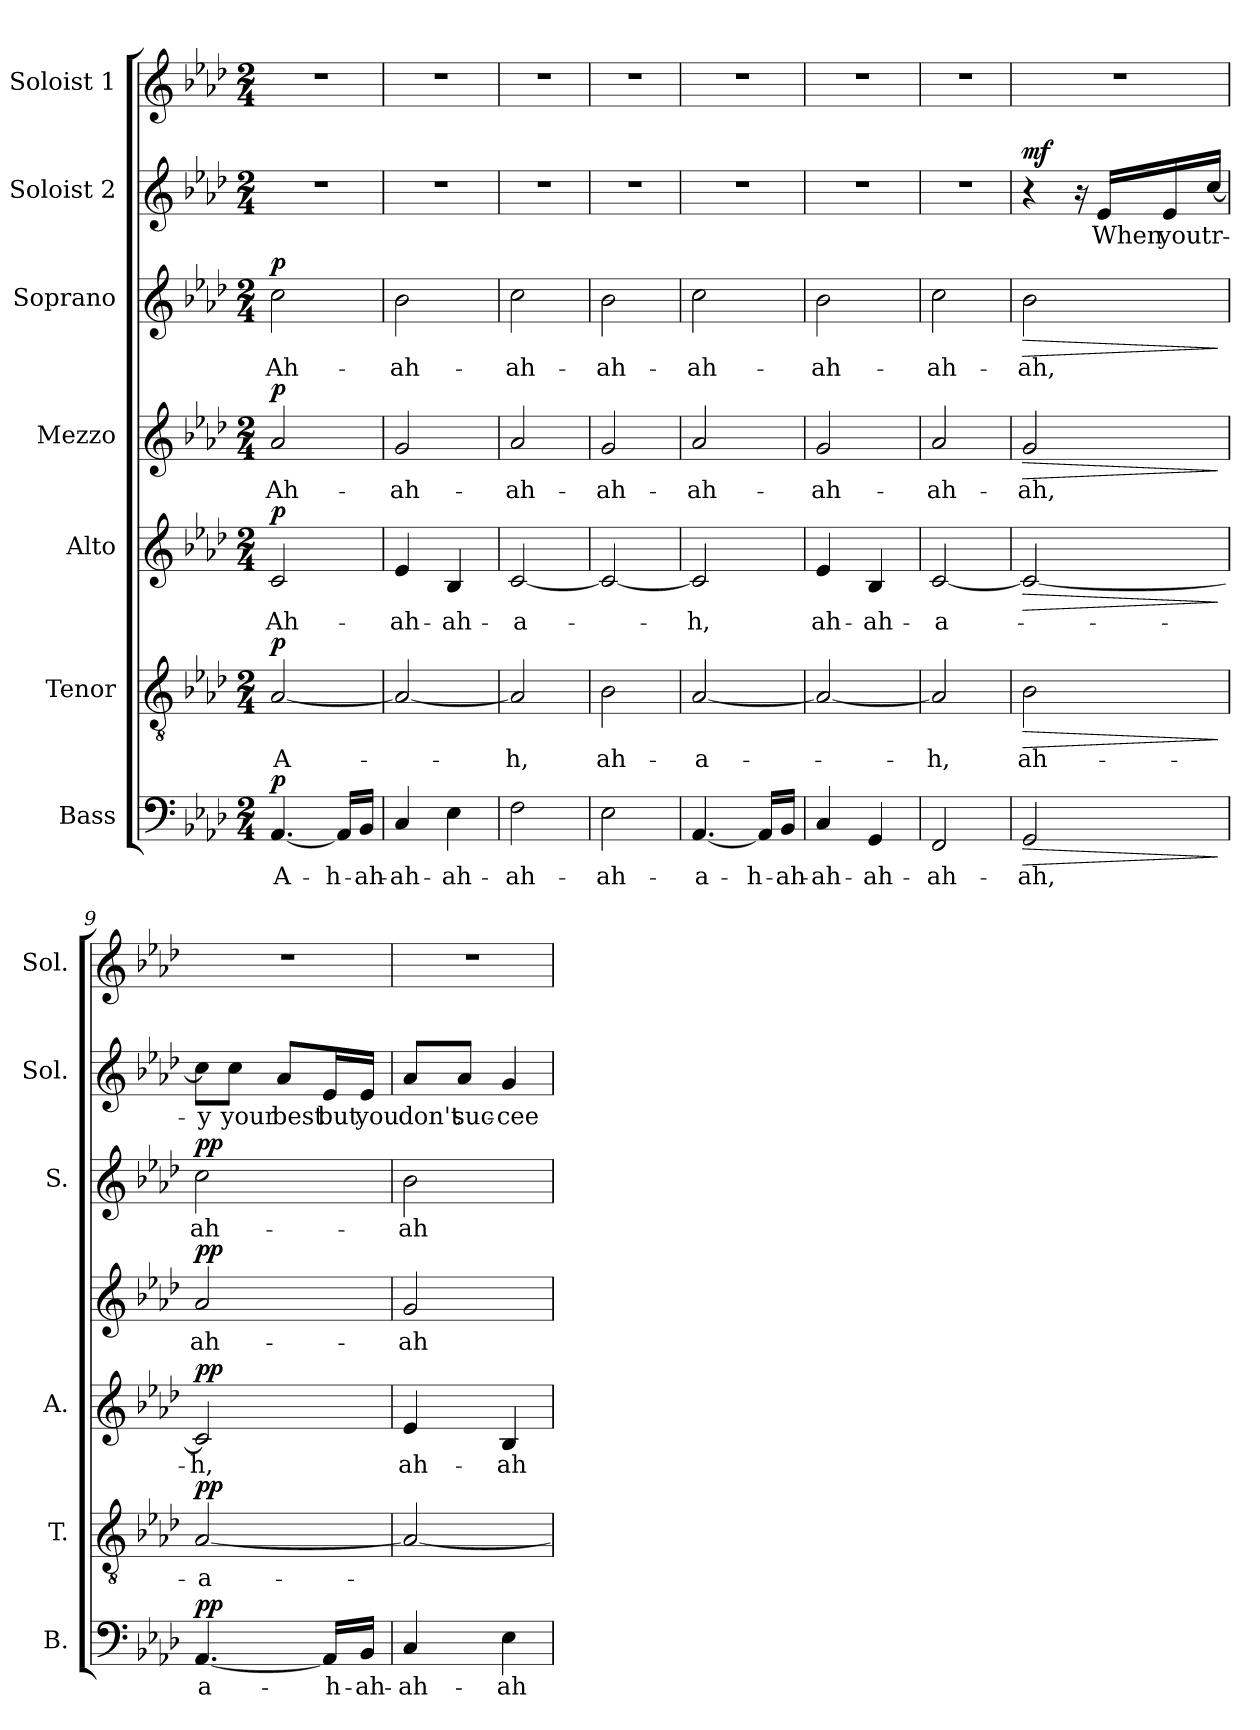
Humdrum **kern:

**kern	**text	**dynam	**kern	**text	**dynam	**kern	**text	**dynam	**kern	**text	**dynam	**kern	**text	**dynam	**kern	**text	**dynam	**kern
*part7	*part7	*part7	*part6	*part6	*part6	*part5	*part5	*part5	*part4	*part4	*part4	*part3	*part3	*part3	*part2	*part2	*part2	*part1
*staff7	*staff7	*staff7	*staff6	*staff6	*staff6	*staff5	*staff5	*staff5	*staff4	*staff4	*staff4	*staff3	*staff3	*staff3	*staff2	*staff2	*staff2	*staff1
*I"Bass	*	*	*I"Tenor	*	*	*I"Alto	*	*	*I"Mezzo	*	*	*I"Soprano	*	*	*I"Soloist 2	*	*	*I"Soloist 1
*I'B.	*	*	*I'T.	*	*	*I'A.	*	*	*	*	*	*I'S.	*	*	*I'Sol.	*	*	*I'Sol.
*clefF4	*	*	*clefGv2	*	*	*clefG2	*	*	*clefG2	*	*	*clefG2	*	*	*clefG2	*	*	*clefG2
*k[b-e-a-d-]	*	*	*k[b-e-a-d-]	*	*	*k[b-e-a-d-]	*	*	*k[b-e-a-d-]	*	*	*k[b-e-a-d-]	*	*	*k[b-e-a-d-]	*	*	*k[b-e-a-d-]
*M2/4	*	*	*M2/4	*	*	*M2/4	*	*	*M2/4	*	*	*M2/4	*	*	*M2/4	*	*	*M2/4
*MM58	*	*	*MM58	*	*	*MM58	*	*	*MM58	*	*	*MM58	*	*	*MM58	*	*	*MM58
=1	=1	=1	=1	=1	=1	=1	=1	=1	=1	=1	=1	=1	=1	=1	=1	=1	=1	=1
!	!LO:LY:b	!LO:DY:a	!	!LO:LY:b	!LO:DY:a	!	!LO:LY:b	!LO:DY:a	!	!LO:LY:b	!LO:DY:a	!	!LO:LY:b	!LO:DY:a	!	!	!	!
[4.AA-/	A-	p	[2A-/	A-	p	2c/	Ah-	p	2a-/	Ah-	p	2cc\	Ah-	p	2r	.	.	2r
!	!LO:LY:b	!	!	!	!	!	!	!	!	!	!	!	!	!	!	!	!	!
16AA-/LL]	-h-	.	.	.	.	.	.	.	.	.	.	.	.	.	.	.	.	.
!	!LO:LY:b	!	!	!	!	!	!	!	!	!	!	!	!	!	!	!	!	!
16BB-/JJ	-ah-	.	.	.	.	.	.	.	.	.	.	.	.	.	.	.	.	.
=2	=2	=2	=2	=2	=2	=2	=2	=2	=2	=2	=2	=2	=2	=2	=2	=2	=2	=2
!	!LO:LY:b	!	!	!	!	!	!LO:LY:b	!	!	!LO:LY:b	!	!	!LO:LY:b	!	!	!	!	!
4C/	-ah-	.	2A-/_	.	.	4e-/	-ah-	.	2g/	-ah-	.	2b-\	-ah-	.	2r	.	.	2r
!	!LO:LY:b	!	!	!	!	!	!LO:LY:b	!	!	!	!	!	!	!	!	!	!	!
4E-\	-ah-	.	.	.	.	4B-/	-ah-	.	.	.	.	.	.	.	.	.	.	.
=3	=3	=3	=3	=3	=3	=3	=3	=3	=3	=3	=3	=3	=3	=3	=3	=3	=3	=3
!	!LO:LY:b	!	!	!LO:LY:b	!	!	!LO:LY:b	!	!	!LO:LY:b	!	!	!LO:LY:b	!	!	!	!	!
2F\	-ah-	.	2A-/]	-h,	.	[2c/	-a-	.	2a-/	-ah-	.	2cc\	-ah-	.	2r	.	.	2r
=4	=4	=4	=4	=4	=4	=4	=4	=4	=4	=4	=4	=4	=4	=4	=4	=4	=4	=4
!	!LO:LY:b	!	!	!LO:LY:b	!	!	!	!	!	!LO:LY:b	!	!	!LO:LY:b	!	!	!	!	!
2E-\	-ah-	.	2B-\	ah-	.	2c/_	.	.	2g/	-ah-	.	2b-\	-ah-	.	2r	.	.	2r
=5	=5	=5	=5	=5	=5	=5	=5	=5	=5	=5	=5	=5	=5	=5	=5	=5	=5	=5
!	!LO:LY:b	!	!	!LO:LY:b	!	!	!LO:LY:b	!	!	!LO:LY:b	!	!	!LO:LY:b	!	!	!	!	!
[4.AA-/	-a-	.	[2A-/	-a-	.	2c/]	-h,	.	2a-/	-ah-	.	2cc\	-ah-	.	2r	.	.	2r
!	!LO:LY:b	!	!	!	!	!	!	!	!	!	!	!	!	!	!	!	!	!
16AA-/LL]	-h-	.	.	.	.	.	.	.	.	.	.	.	.	.	.	.	.	.
!	!LO:LY:b	!	!	!	!	!	!	!	!	!	!	!	!	!	!	!	!	!
16BB-/JJ	-ah-	.	.	.	.	.	.	.	.	.	.	.	.	.	.	.	.	.
=6	=6	=6	=6	=6	=6	=6	=6	=6	=6	=6	=6	=6	=6	=6	=6	=6	=6	=6
!	!LO:LY:b	!	!	!	!	!	!LO:LY:b	!	!	!LO:LY:b	!	!	!LO:LY:b	!	!	!	!	!
4C/	-ah-	.	2A-/_	.	.	4e-/	ah-	.	2g/	-ah-	.	2b-\	-ah-	.	2r	.	.	2r
!	!LO:LY:b	!	!	!	!	!	!LO:LY:b	!	!	!	!	!	!	!	!	!	!	!
4GG/	-ah-	.	.	.	.	4B-/	-ah-	.	.	.	.	.	.	.	.	.	.	.
=7	=7	=7	=7	=7	=7	=7	=7	=7	=7	=7	=7	=7	=7	=7	=7	=7	=7	=7
!	!LO:LY:b	!	!	!LO:LY:b	!	!	!LO:LY:b	!	!	!LO:LY:b	!	!	!LO:LY:b	!	!	!	!	!
2FF/	-ah-	.	2A-/]	-h,	.	[2c/	-a-	.	2a-/	-ah-	.	2cc\	-ah-	.	2r	.	.	2r
=8	=8	=8	=8	=8	=8	=8	=8	=8	=8	=8	=8	=8	=8	=8	=8	=8	=8	=8
!	!LO:LY:b	!LO:HP:b	!	!LO:LY:b	!LO:HP:b	!	!	!LO:HP:b	!	!LO:LY:b	!LO:HP:b	!	!LO:LY:b	!LO:HP:b	!	!	!LO:DY:a	!
2GG/	-ah,	>	2B-\	ah-	>	2c/_	.	>	2g/	-ah,	>	2b-\	-ah,	>	4r	.	mf	2r
.	.	.	.	.	.	.	.	.	.	.	.	.	.	.	16r	.	.	.
!	!	!	!	!	!	!	!	!	!	!	!	!	!	!	!	!LO:LY:b	!	!
.	.	.	.	.	.	.	.	.	.	.	.	.	.	.	16e-/LL	When	.	.
!	!	!	!	!	!	!	!	!	!	!	!	!	!	!	!	!LO:LY:b	!	!
.	.	.	.	.	.	.	.	.	.	.	.	.	.	.	16e-/	you	.	.
!	!	!	!	!	!	!	!	!	!	!	!	!	!	!	!	!LO:LY:b	!	!
.	.	.	.	.	.	.	.	.	.	.	.	.	.	.	[16cc/JJ	tr-	.	.
.	.	]	.	.	]	.	.	]	.	.	]	.	.	]	.	.	.	.
=9	=9	=9	=9	=9	=9	=9	=9	=9	=9	=9	=9	=9	=9	=9	=9	=9	=9	=9
!	!LO:LY:b	!LO:DY:a	!	!LO:LY:b	!LO:DY:a	!	!LO:LY:b	!LO:DY:a	!	!LO:LY:b	!LO:DY:a	!	!LO:LY:b	!LO:DY:a	!	!LO:LY:b	!	!
[4.AA-/	a-	pp	[2A-/	-a-	pp	2c/]	-h,	pp	2a-/	ah-	pp	2cc\	ah-	pp	8cc\L]	-y	.	2r
!	!	!	!	!	!	!	!	!	!	!	!	!	!	!	!	!LO:LY:b	!	!
.	.	.	.	.	.	.	.	.	.	.	.	.	.	.	8cc\J	your	.	.
!	!	!	!	!	!	!	!	!	!	!	!	!	!	!	!	!LO:LY:b	!	!
.	.	.	.	.	.	.	.	.	.	.	.	.	.	.	8a-/L	best	.	.
!	!LO:LY:b	!	!	!	!	!	!	!	!	!	!	!	!	!	!	!LO:LY:b	!	!
16AA-/LL]	-h-	.	.	.	.	.	.	.	.	.	.	.	.	.	16e-/L	but	.	.
!	!LO:LY:b	!	!	!	!	!	!	!	!	!	!	!	!	!	!	!LO:LY:b	!	!
16BB-/JJ	-ah-	.	.	.	.	.	.	.	.	.	.	.	.	.	16e-/JJ	you	.	.
=10	=10	=10	=10	=10	=10	=10	=10	=10	=10	=10	=10	=10	=10	=10	=10	=10	=10	=10
!	!LO:LY:b	!	!	!	!	!	!LO:LY:b	!	!	!LO:LY:b	!	!	!LO:LY:b	!	!	!LO:LY:b	!	!
4C/	-ah-	.	2A-/_	.	.	4e-/	ah-	.	2g/	-ah-	.	2b-\	-ah-	.	8a-/L	don't	.	2r
!	!	!	!	!	!	!	!	!	!	!	!	!	!	!	!	!LO:LY:b	!	!
.	.	.	.	.	.	.	.	.	.	.	.	.	.	.	8a-/J	suc-	.	.
!	!LO:LY:b	!	!	!	!	!	!LO:LY:b	!	!	!	!	!	!	!	!	!LO:LY:b	!	!
4E-\	-ah-	.	.	.	.	4B-/	-ah-	.	.	.	.	.	.	.	4g/	-cee-	.	.
=	=	=	=	=	=	=	=	=	=	=	=	=	=	=	=	=	=	=
*-	*-	*-	*-	*-	*-	*-	*-	*-	*-	*-	*-	*-	*-	*-	*-	*-	*-	*-
